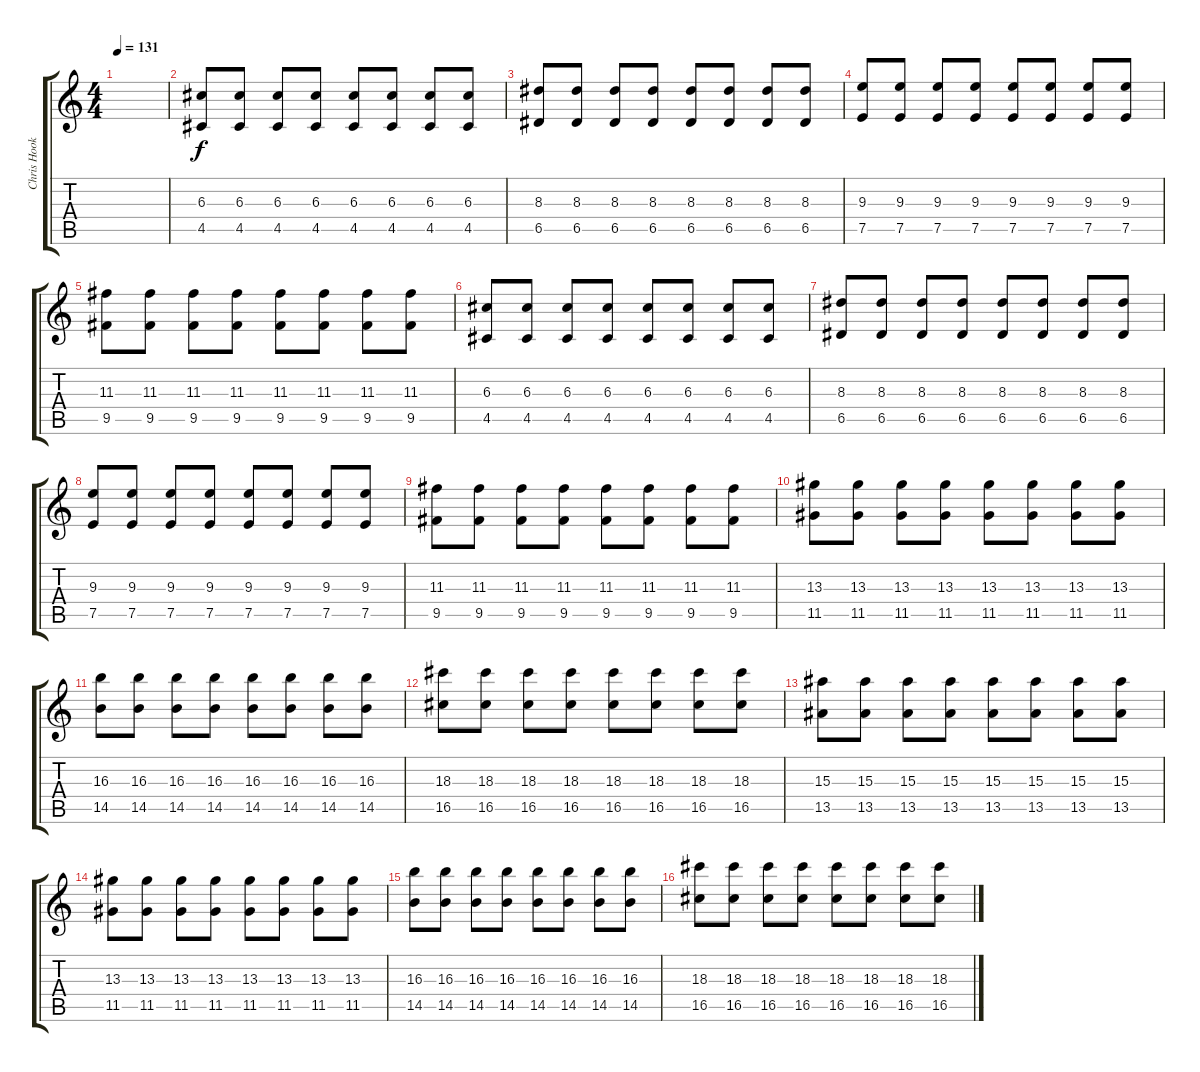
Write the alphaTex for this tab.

\track ("Chris Hook 2" "Chris Hook") {instrument distortionguitar}
\staff {score tabs}
\tuning (E4 B3 G3 D3 A2 E2) {hide}
\ts (4 4)
\tempo 131
\clef g2
\ks c
|
(6.3 4.5).8 (6.3 4.5).8 (6.3 4.5).8 (6.3 4.5).8 (6.3 4.5).8 (6.3 4.5).8 (6.3 4.5).8 (6.3 4.5).8 |
(8.3 6.5).8 (8.3 6.5).8 (8.3 6.5).8 (8.3 6.5).8 (8.3 6.5).8 (8.3 6.5).8 (8.3 6.5).8 (8.3 6.5).8 |
(9.3 7.5).8 (9.3 7.5).8 (9.3 7.5).8 (9.3 7.5).8 (9.3 7.5).8 (9.3 7.5).8 (9.3 7.5).8 (9.3 7.5).8 |
(11.3 9.5).8 (11.3 9.5).8 (11.3 9.5).8 (11.3 9.5).8 (11.3 9.5).8 (11.3 9.5).8 (11.3 9.5).8 (11.3 9.5).8 |
(6.3 4.5).8 (6.3 4.5).8 (6.3 4.5).8 (6.3 4.5).8 (6.3 4.5).8 (6.3 4.5).8 (6.3 4.5).8 (6.3 4.5).8 |
(8.3 6.5).8 (8.3 6.5).8 (8.3 6.5).8 (8.3 6.5).8 (8.3 6.5).8 (8.3 6.5).8 (8.3 6.5).8 (8.3 6.5).8 |
(9.3 7.5).8 (9.3 7.5).8 (9.3 7.5).8 (9.3 7.5).8 (9.3 7.5).8 (9.3 7.5).8 (9.3 7.5).8 (9.3 7.5).8 |
(11.3 9.5).8 (11.3 9.5).8 (11.3 9.5).8 (11.3 9.5).8 (11.3 9.5).8 (11.3 9.5).8 (11.3 9.5).8 (11.3 9.5).8 |
(13.3 11.5).8 (13.3 11.5).8 (13.3 11.5).8 (13.3 11.5).8 (13.3 11.5).8 (13.3 11.5).8 (13.3 11.5).8 (13.3 11.5).8 |
(16.3 14.5).8 (16.3 14.5).8 (16.3 14.5).8 (16.3 14.5).8 (16.3 14.5).8 (16.3 14.5).8 (16.3 14.5).8 (16.3 14.5).8 |
(18.3 16.5).8 (18.3 16.5).8 (18.3 16.5).8 (18.3 16.5).8 (18.3 16.5).8 (18.3 16.5).8 (18.3 16.5).8 (18.3 16.5).8 |
(15.3 13.5).8 (15.3 13.5).8 (15.3 13.5).8 (15.3 13.5).8 (15.3 13.5).8 (15.3 13.5).8 (15.3 13.5).8 (15.3 13.5).8 |
(13.3 11.5).8 (13.3 11.5).8 (13.3 11.5).8 (13.3 11.5).8 (13.3 11.5).8 (13.3 11.5).8 (13.3 11.5).8 (13.3 11.5).8 |
(16.3 14.5).8 (16.3 14.5).8 (16.3 14.5).8 (16.3 14.5).8 (16.3 14.5).8 (16.3 14.5).8 (16.3 14.5).8 (16.3 14.5).8 |
(18.3 16.5).8 (18.3 16.5).8 (18.3 16.5).8 (18.3 16.5).8 (18.3 16.5).8 (18.3 16.5).8 (18.3 16.5).8 (18.3 16.5).8
